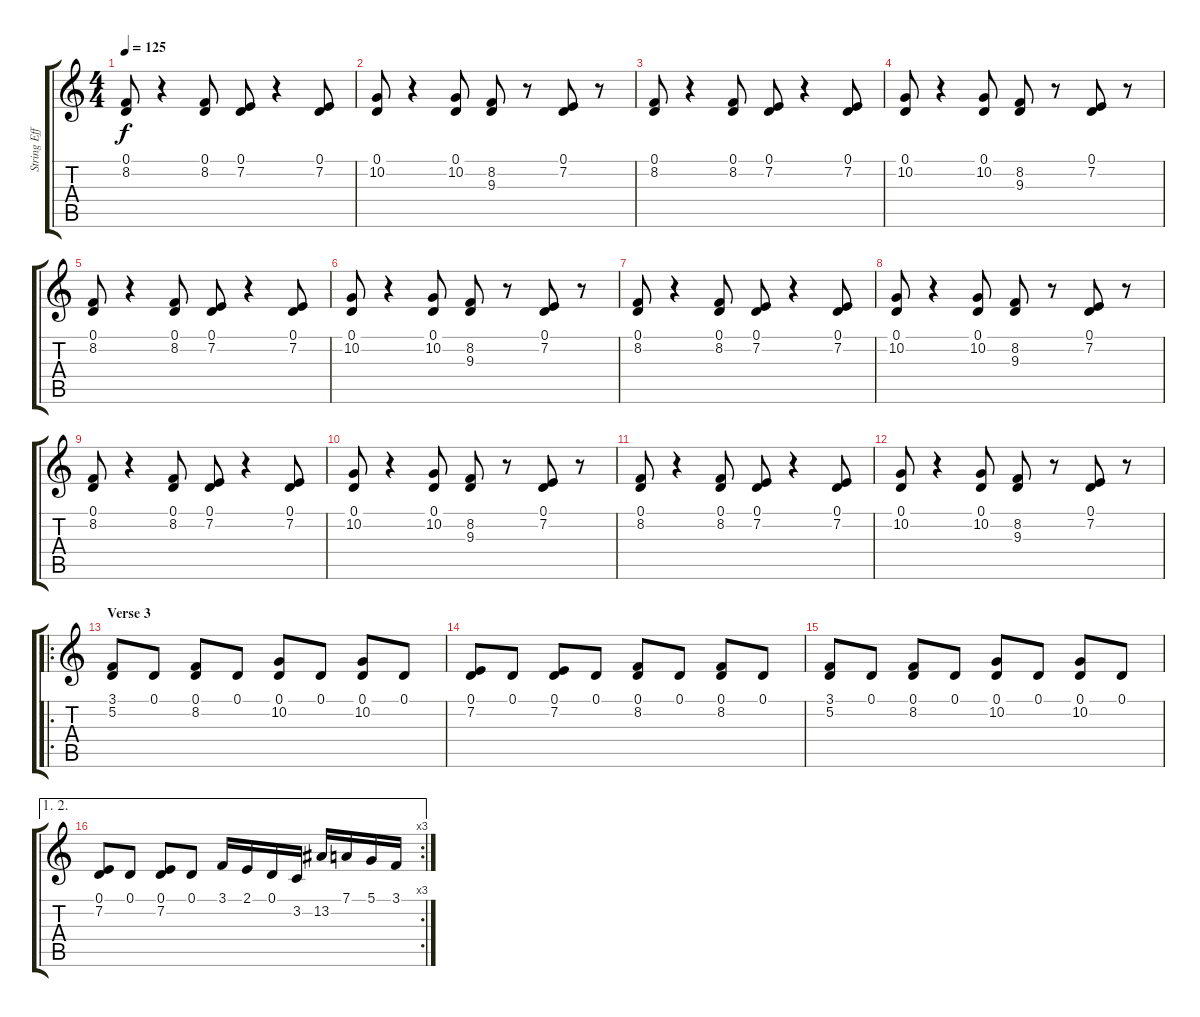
\track ("String Effects" "String Eff") {instrument stringensemble1}
\staff {score tabs}
\tuning (D4 A3 F3 C3 G2 D2) {hide}
\ts (4 4)
\tempo 125
\clef g2
\ks c
(0.1 8.2).8{dy f} r.4 (0.1 8.2).8 (0.1 7.2).8 r.4 (0.1 7.2).8 |
(0.1 10.2).8 r.4 (0.1 10.2).8 (8.2 9.3).8 r.8 (0.1 7.2).8 r.8 |
(0.1 8.2).8 r.4 (0.1 8.2).8 (0.1 7.2).8 r.4 (0.1 7.2).8 |
(0.1 10.2).8 r.4 (0.1 10.2).8 (8.2 9.3).8 r.8 (0.1 7.2).8 r.8 |
(0.1 8.2).8 r.4 (0.1 8.2).8 (0.1 7.2).8 r.4 (0.1 7.2).8 |
(0.1 10.2).8 r.4 (0.1 10.2).8 (8.2 9.3).8 r.8 (0.1 7.2).8 r.8 |
(0.1 8.2).8 r.4 (0.1 8.2).8 (0.1 7.2).8 r.4 (0.1 7.2).8 |
(0.1 10.2).8 r.4 (0.1 10.2).8 (8.2 9.3).8 r.8 (0.1 7.2).8 r.8 |
(0.1 8.2).8 r.4 (0.1 8.2).8 (0.1 7.2).8 r.4 (0.1 7.2).8 |
(0.1 10.2).8 r.4 (0.1 10.2).8 (8.2 9.3).8 r.8 (0.1 7.2).8 r.8 |
(0.1 8.2).8 r.4 (0.1 8.2).8 (0.1 7.2).8 r.4 (0.1 7.2).8 |
(0.1 10.2).8 r.4 (0.1 10.2).8 (8.2 9.3).8 r.8 (0.1 7.2).8 r.8 |
\ro
\section ("" "Verse 3")
(3.1 5.2).8 0.1.8 (0.1 8.2).8 0.1.8 (0.1 10.2).8 0.1.8 (0.1 10.2).8 0.1.8 |
(0.1 7.2).8 0.1.8 (0.1 7.2).8 0.1.8 (0.1 8.2).8 0.1.8 (0.1 8.2).8 0.1.8 |
(3.1 5.2).8 0.1.8 (0.1 8.2).8 0.1.8 (0.1 10.2).8 0.1.8 (0.1 10.2).8 0.1.8 |
\ae (1 2)
\rc 3
(0.1 7.2).8 0.1.8 (0.1 7.2).8 0.1.8 3.1.16 2.1.16 0.1.16 3.2.16 13.2.16 7.1.16 5.1.16 3.1.16
